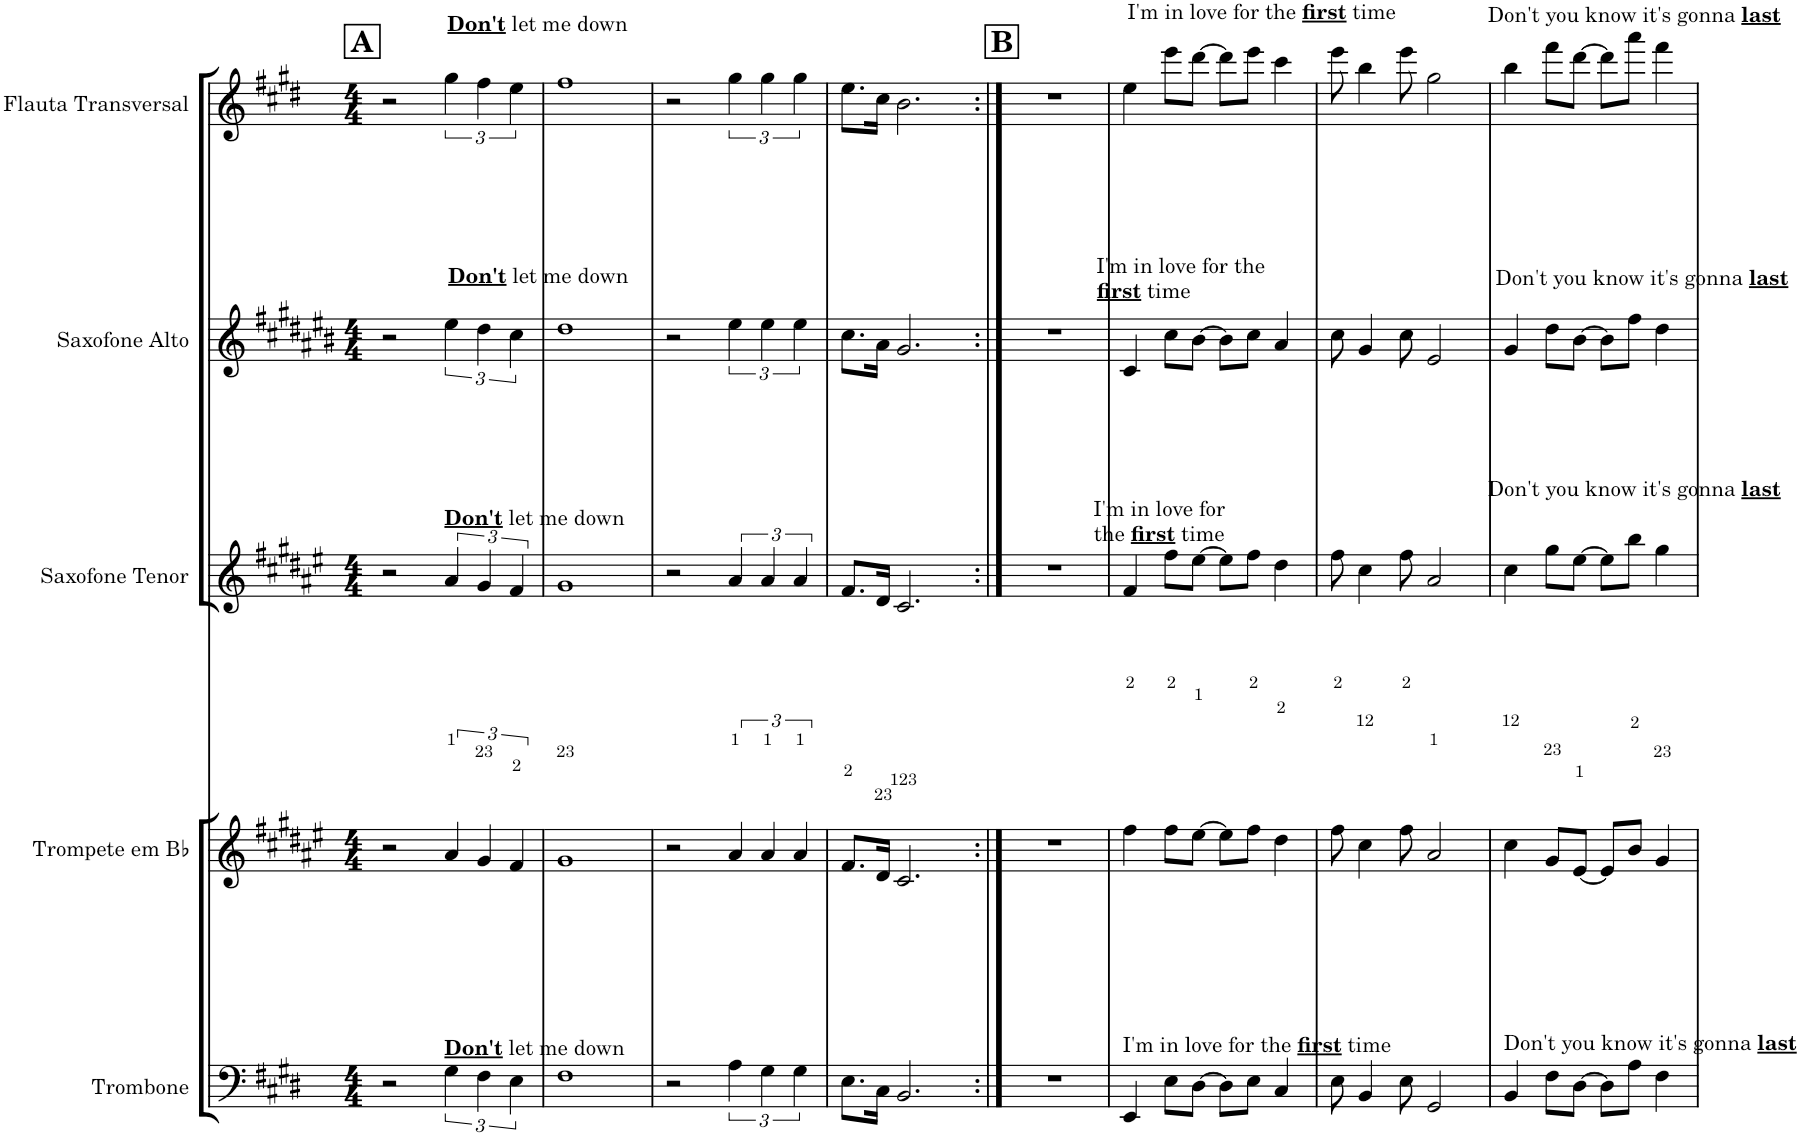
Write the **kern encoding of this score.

**kern	**kern	**kern	**kern	**kern
*part5	*part4	*part3	*part2	*part1
*staff5	*staff4	*staff3	*staff2	*staff1
*I"Trombone	*I"Trompete em Bb	*I"Saxofone Tenor	*I"Saxofone Alto	*I"Flauta Transversal
*I'Tbn.	*I'Tpt. em Bb	*I'Sax. Tn.	*	*I'Fl.
*clefF4	*clefG2	*clefG2	*clefG2	*clefG2
*	*Trd1c2	*Trd8c14	*Trd5c9	*
*k[f#c#g#d#]	*k[f#c#g#d#a#e#]	*k[f#c#g#d#a#e#]	*k[f#c#g#d#a#e#b#]	*k[f#c#g#d#]
*M4/4	*M4/4	*M4/4	*M4/4	*M4/4
!!LO:REH:place=s1:a:B:cj:fs=14:t=A
=1	=1	=1	=1	=1
2r	2r	2r	2r	2r
!	!	!	!	!LO:TX:a:B:t=Don't
!	!	!	!	!LO:TX:a:t=let me down
!	!	!	!LO:TX:a:B:t=Don't	!
!	!	!	!LO:TX:a:t=let me down	!
!	!	!LO:TX:a:B:t=Don't	!	!
!	!	!LO:TX:a:t=let me down	!	!
!LO:TX:a:B:t=Don't	!	!	!	!
!LO:TX:a:t=let me down	!	!	!	!
6G#\	6a#/	6a#/	6ee#\	6gg#\
6F#\	6g#/	6g#/	6dd#\	6ff#\
6E\	6f#/	6f#/	6cc#\	6ee\
=2	=2	=2	=2	=2
1F#	1g#	1g#	1dd#	1ff#
=3	=3	=3	=3	=3
2r	2r	2r	2r	2r
6A\	6a#/	6a#/	6ee#\	6gg#\
6G#\	6a#/	6a#/	6ee#\	6gg#\
6G#\	6a#/	6a#/	6ee#\	6gg#\
=4	=4	=4	=4	=4
8.E\L	8.f#/L	8.f#/L	8.cc#\L	8.ee\L
16C#\Jk	16d#/Jk	16d#/Jk	16a#\Jk	16cc#\Jk
2.BB/	2.c#/	2.c#/	2.g#/	2.b\
!!LO:REH:place=s1:a:B:cj:fs=14:t=B
=5:|!	=5:|!	=5:|!	=5:|!	=5:|!
1r	1r	1r	1r	1r
=6	=6	=6	=6	=6
!	!	!	!	!LO:TX:a:t=I'm in love for the
!	!	!	!	!LO:TX:a:B:t=first
!	!	!	!	!LO:TX:a:t=time
!	!	!	!LO:TX:a:t=I'm in love for the	!
!	!	!	!LO:TX:a:B:t=first	!
!	!	!	!LO:TX:a:t=time	!
!	!	!LO:TX:a:t=I'm in love for	!	!
!	!	!LO:TX:a:t=the	!	!
!	!	!LO:TX:a:B:t=first	!	!
!	!	!LO:TX:a:t=time	!	!
!LO:TX:a:t=I'm in love for the	!	!	!	!
!LO:TX:a:B:t=first	!	!	!	!
!LO:TX:a:t=time	!	!	!	!
4EE/	4ff#\	4f#/	4c#/	4ee\
8E\L	8ff#\L	8ff#\L	8cc#\L	8eee\L
[8D#\J	[8ee#\J	[8ee#\J	[8b#\J	[8ddd#\J
8D#\L]	8ee#\L]	8ee#\L]	8b#\L]	8ddd#\L]
8E\J	8ff#\J	8ff#\J	8cc#\J	8eee\J
4C#/	4dd#\	4dd#\	4a#/	4ccc#\
=7	=7	=7	=7	=7
8E\	8ff#\	8ff#\	8cc#\	8eee\
4BB/	4cc#\	4cc#\	4g#/	4bb\
8E\	8ff#\	8ff#\	8cc#\	8eee\
2GG#/	2a#/	2a#/	2e#/	2gg#\
=8	=8	=8	=8	=8
!	!	!	!	!LO:TX:a:t=Don't you know it's gonna
!	!	!	!	!LO:TX:a:B:t=last
!	!	!	!LO:TX:a:t=Don't you know it's gonna	!
!	!	!	!LO:TX:a:B:t=last	!
!	!	!LO:TX:a:t=Don't you know it's gonna	!	!
!	!	!LO:TX:a:B:t=last	!	!
!LO:TX:a:t=Don't you know it's gonna	!	!	!	!
!LO:TX:a:B:t=last	!	!	!	!
4BB/	4cc#\	4cc#\	4g#/	4bb\
8F#\L	8g#/L	8gg#\L	8dd#\L	8fff#\L
[8D#\J	[8e#/J	[8ee#\J	[8b#\J	[8ddd#\J
8D#\L]	8e#/L]	8ee#\L]	8b#\L]	8ddd#\L]
8A\J	8b/J	8bb\J	8ff#\J	8aaa\J
4F#\	4g#/	4gg#\	4dd#\	4fff#\
=	=	=	=	=
*-	*-	*-	*-	*-
